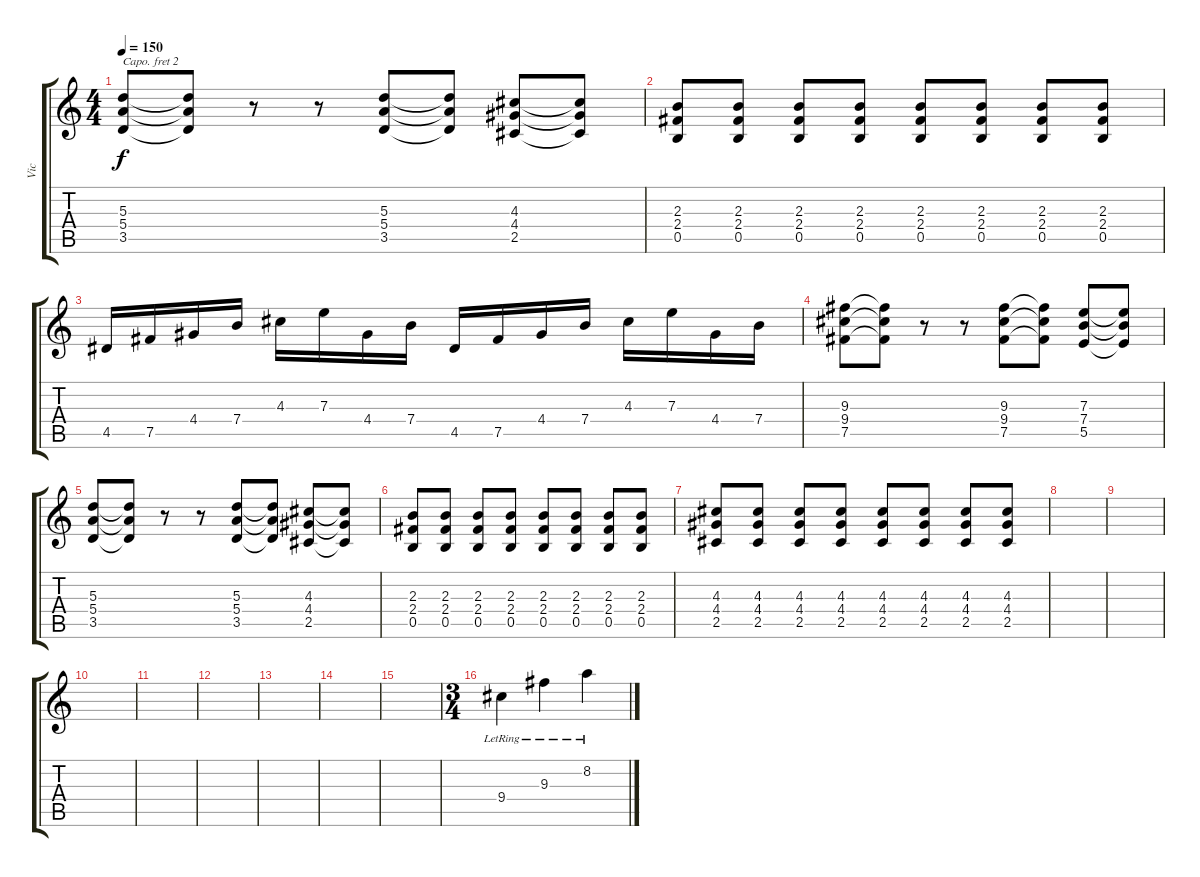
\track ("Vic" "Vic") {instrument distortionguitar}
\staff {score tabs}
\capo 2
\tuning (E4 B3 G3 D3 A2 D2) {hide}
\ts (4 4)
\tempo 150
\clef g2
\ks c
(5.3 5.4 3.5).8{dy f} (5.3{t} 5.4{t} 3.5{t}).8 r.8 r.8 (5.3 5.4 3.5).8 (5.3{t} 5.4{t} 3.5{t}).8 (4.3 4.4 2.5).8 (4.3{t} 4.4{t} 2.5{t}).8 |
(2.3 2.4 0.5).8 (2.3 2.4 0.5).8 (2.3 2.4 0.5).8 (2.3 2.4 0.5).8 (2.3 2.4 0.5).8 (2.3 2.4 0.5).8 (2.3 2.4 0.5).8 (2.3 2.4 0.5).8 |
4.5.16 7.5.16 4.4.16 7.4.16 4.3.16 7.3.16 4.4.16 7.4.16 4.5.16 7.5.16 4.4.16 7.4.16 4.3.16 7.3.16 4.4.16 7.4.16 |
(9.3 9.4 7.5).8 (9.3{t} 9.4{t} 7.5{t}).8 r.8 r.8 (9.3 9.4 7.5).8 (9.3{t} 9.4{t} 7.5{t}).8 (7.3 7.4 5.5).8 (7.3{t} 7.4{t} 5.5{t}).8 |
(5.3 5.4 3.5).8 (5.3{t} 5.4{t} 3.5{t}).8 r.8 r.8 (5.3 5.4 3.5).8 (5.3{t} 5.4{t} 3.5{t}).8 (4.3 4.4 2.5).8 (4.3{t} 4.4{t} 2.5{t}).8 |
(2.3 2.4 0.5).8 (2.3 2.4 0.5).8 (2.3 2.4 0.5).8 (2.3 2.4 0.5).8 (2.3 2.4 0.5).8 (2.3 2.4 0.5).8 (2.3 2.4 0.5).8 (2.3 2.4 0.5).8 |
(4.3 4.4 2.5).8 (4.3 4.4 2.5).8 (4.3 4.4 2.5).8 (4.3 4.4 2.5).8 (4.3 4.4 2.5).8 (4.3 4.4 2.5).8 (4.3 4.4 2.5).8 (4.3 4.4 2.5).8 |
|
|
|
|
|
|
|
|
\ts (3 4)
9.4{lr}.4{instrument electricguitarclean} 9.3{lr}.4 8.2{lr}.4
